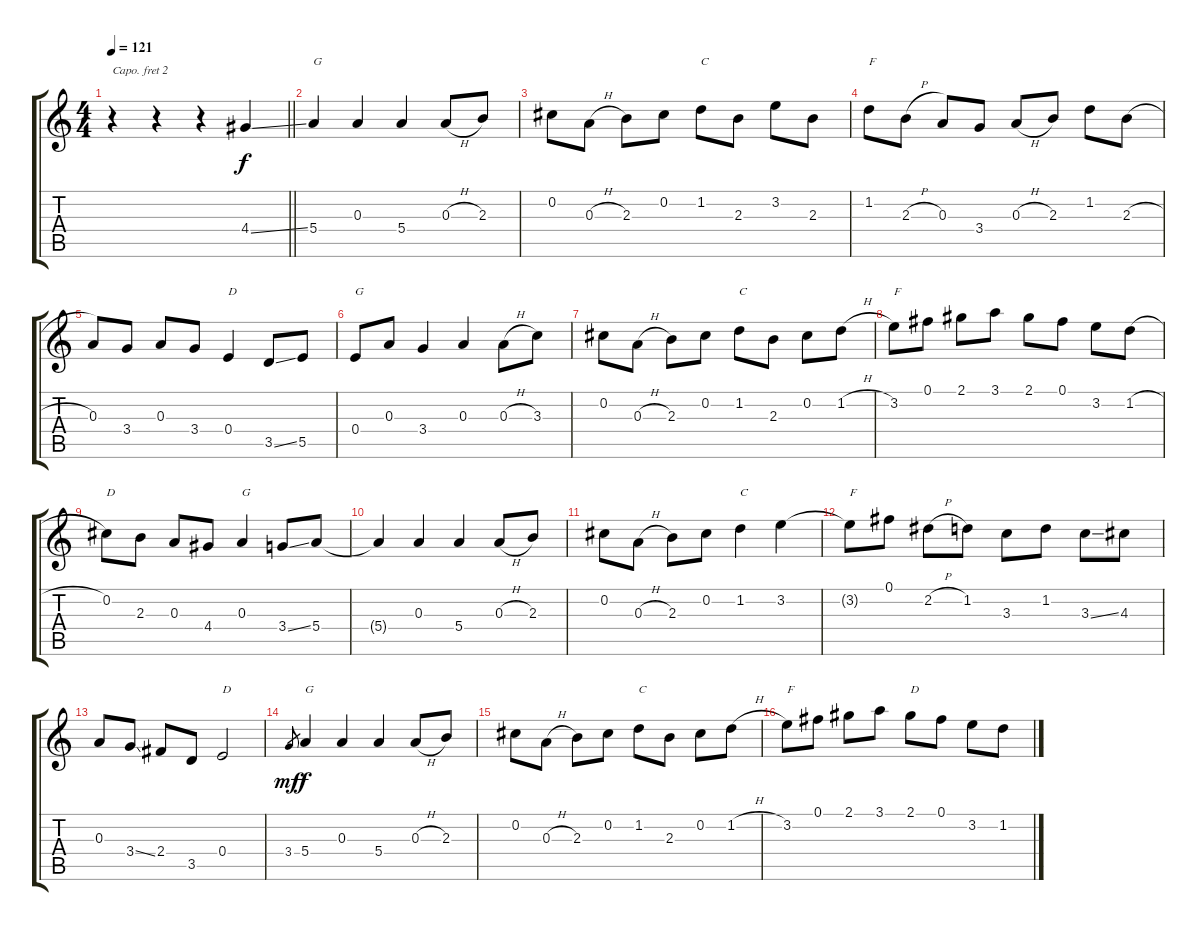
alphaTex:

\track "" {instrument acousticguitarnylon}
\staff {score tabs}
\capo 2
\tuning (E4 B3 G3 D3 A2 E2) {hide}
\ts (4 4)
\tempo 121
\clef g2
\barLineRight lightlight
\ks c
r.4{dy f instrument acousticguitarnylon} r.4 r.4 4.4{ss}.4 |
5.4.4{txt "G"} 0.3.4 5.4.4 0.3{h}.8 2.3.8 |
0.2.8 0.3{h}.8 2.3.8 0.2.8 1.2.8{txt "C"} 2.3.8 3.2.8 2.3.8 |
1.2.8{txt "F"} 2.3{h}.8 0.3.8 3.4.8 0.3{h}.8 2.3.8 1.2.8 2.3{h}.8 |
0.3.8 3.4.8 0.3.8 3.4.8 0.4.4{txt "D"} 3.5{ss}.8 5.5.8 |
0.4.8{txt "G"} 0.3.8 3.4.4 0.3.4 0.3{h}.8 3.3.8 |
0.2.8 0.3{h}.8 2.3.8 0.2.8 1.2.8{txt "C"} 2.3.8 0.2.8 1.2{h}.8 |
3.2.8{txt "F"} 0.1.8 2.1.8 3.1.8 2.1.8 0.1.8 3.2.8 1.2{h}.8 |
0.2.8{txt "D"} 2.3.8 0.3.8 4.4.8 0.3.4{txt "G"} 3.4{ss}.8 5.4.8 |
5.4{t}.4 0.3.4 5.4.4 0.3{h}.8 2.3.8 |
0.2.8 0.3{h}.8 2.3.8 0.2.8 1.2.4{txt "C"} 3.2.4 |
3.2{t}.8{txt "F"} 0.1.8 2.2{h}.8 1.2.8 3.3.8 1.2.8 3.3{ss}.8 4.3.8 |
0.3.8 3.4{ss}.8 2.4.8 3.5.8 0.4.2{txt "D"} |
3.4.8{gr dy mf} 5.4.4{txt "G" dy f} 0.3.4 5.4.4 0.3{h}.8 2.3.8 |
0.2.8 0.3{h}.8 2.3.8 0.2.8 1.2.8{txt "C"} 2.3.8 0.2.8 1.2{h}.8 |
3.2.8{txt "F"} 0.1.8 2.1.8 3.1.8 2.1.8{txt "D"} 0.1.8 3.2.8 1.2{h}.8
